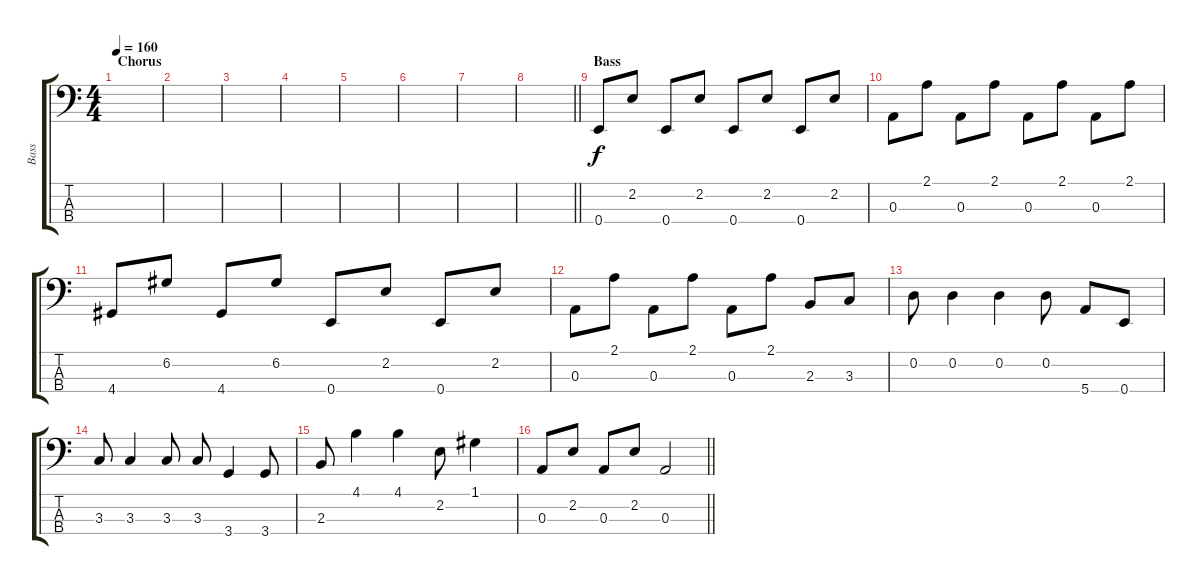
\track ("Bass" "Bass") {instrument electricbasspick}
\staff {score tabs}
\tuning (G2 D2 A1 E1) {hide}
\ts (4 4)
\section ("" "Chorus")
\tempo 160
\clef f4
\ks c
|
|
|
|
|
|
|
\barLineRight lightlight
|
\section ("" "Bass")
0.4.8 2.2.8 0.4.8 2.2.8 0.4.8 2.2.8 0.4.8 2.2.8 |
0.3.8 2.1.8 0.3.8 2.1.8 0.3.8 2.1.8 0.3.8 2.1.8 |
4.4.8 6.2.8 4.4.8 6.2.8 0.4.8 2.2.8 0.4.8 2.2.8 |
0.3.8 2.1.8 0.3.8 2.1.8 0.3.8 2.1.8 2.3.8 3.3.8 |
0.2.8 0.2.4 0.2.4 0.2.8 5.4.8 0.4.8 |
3.3.8 3.3.4 3.3.8 3.3.8 3.4.4 3.4.8 |
2.3.8 4.1.4 4.1.4 2.2.8 1.1.4 |
\barLineRight lightlight
0.3.8 2.2.8 0.3.8 2.2.8 0.3.2
